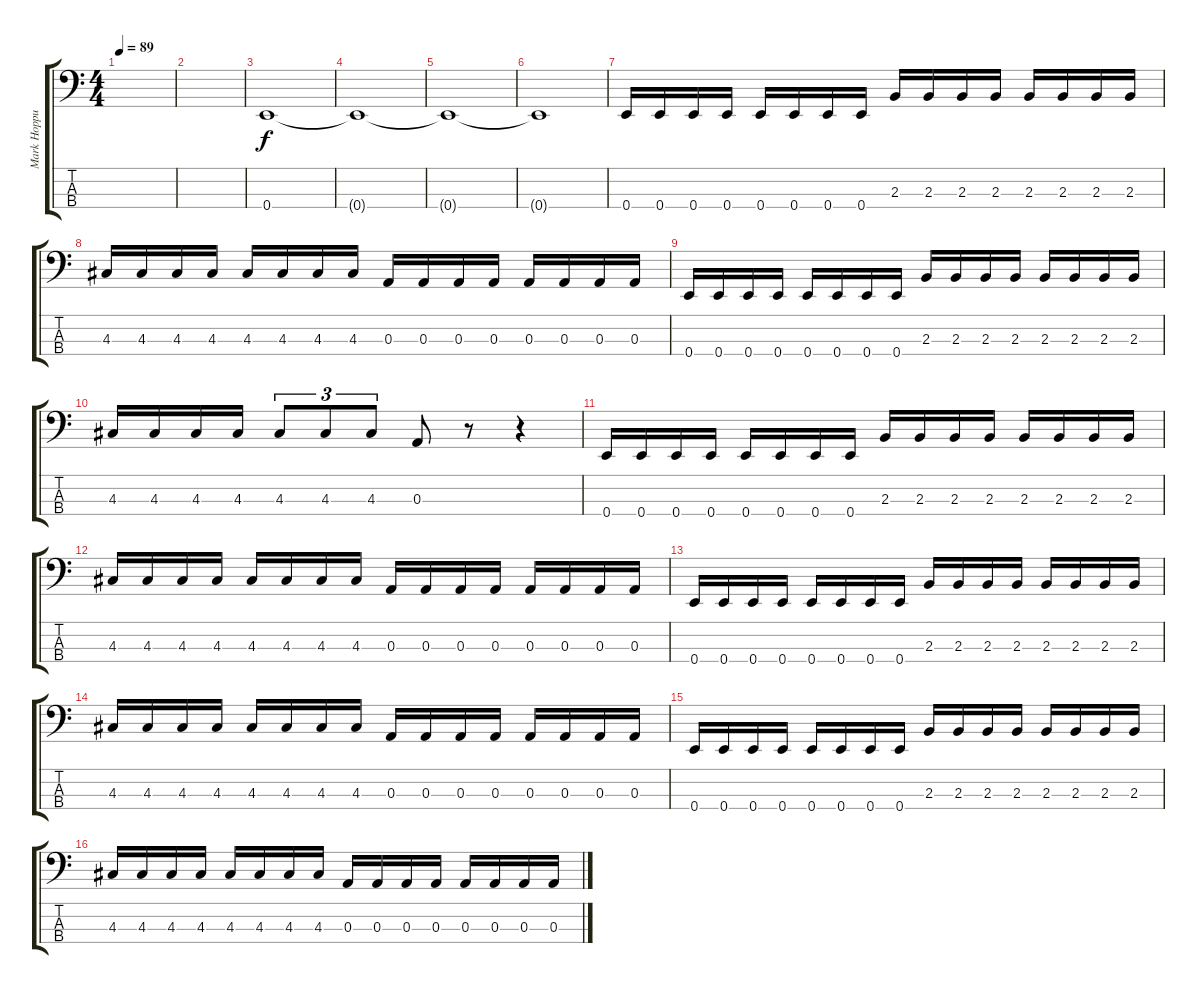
\track ("Mark Hoppus (Bass)" "Mark Hoppu") {instrument electricbasspick}
\staff {score tabs}
\tuning (G2 D2 A1 E1) {hide}
\ts (4 4)
\tempo 89
\clef f4
\ks c
|
|
0.4.1 |
0.4{t}.1 |
0.4{t}.1 |
0.4{t}.1 |
0.4.16 0.4.16 0.4.16 0.4.16 0.4.16 0.4.16 0.4.16 0.4.16 2.3.16 2.3.16 2.3.16 2.3.16 2.3.16 2.3.16 2.3.16 2.3.16 |
4.3.16 4.3.16 4.3.16 4.3.16 4.3.16 4.3.16 4.3.16 4.3.16 0.3.16 0.3.16 0.3.16 0.3.16 0.3.16 0.3.16 0.3.16 0.3.16 |
0.4.16 0.4.16 0.4.16 0.4.16 0.4.16 0.4.16 0.4.16 0.4.16 2.3.16 2.3.16 2.3.16 2.3.16 2.3.16 2.3.16 2.3.16 2.3.16 |
4.3.16 4.3.16 4.3.16 4.3.16 4.3.8{tu (3 2)} 4.3.8{tu (3 2)} 4.3.8{tu (3 2)} 0.3.8 r.8 r.4 |
0.4.16 0.4.16 0.4.16 0.4.16 0.4.16 0.4.16 0.4.16 0.4.16 2.3.16 2.3.16 2.3.16 2.3.16 2.3.16 2.3.16 2.3.16 2.3.16 |
4.3.16 4.3.16 4.3.16 4.3.16 4.3.16 4.3.16 4.3.16 4.3.16 0.3.16 0.3.16 0.3.16 0.3.16 0.3.16 0.3.16 0.3.16 0.3.16 |
0.4.16 0.4.16 0.4.16 0.4.16 0.4.16 0.4.16 0.4.16 0.4.16 2.3.16 2.3.16 2.3.16 2.3.16 2.3.16 2.3.16 2.3.16 2.3.16 |
4.3.16 4.3.16 4.3.16 4.3.16 4.3.16 4.3.16 4.3.16 4.3.16 0.3.16 0.3.16 0.3.16 0.3.16 0.3.16 0.3.16 0.3.16 0.3.16 |
0.4.16 0.4.16 0.4.16 0.4.16 0.4.16 0.4.16 0.4.16 0.4.16 2.3.16 2.3.16 2.3.16 2.3.16 2.3.16 2.3.16 2.3.16 2.3.16 |
4.3.16 4.3.16 4.3.16 4.3.16 4.3.16 4.3.16 4.3.16 4.3.16 0.3.16 0.3.16 0.3.16 0.3.16 0.3.16 0.3.16 0.3.16 0.3.16
